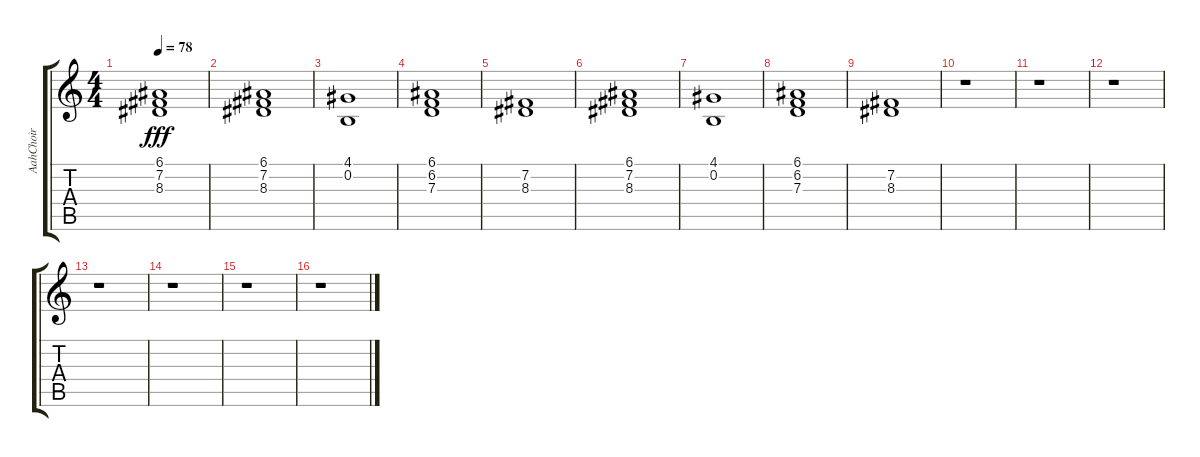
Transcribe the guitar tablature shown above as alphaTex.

\track ("AahChoir" "AahChoir") {instrument pad4choir}
\staff {score tabs}
\tuning (E4 B3 G3 D3 A2 E2) {hide}
\ts (4 4)
\tempo 78
\clef g2
\ks c
(6.1 7.2 8.3).1{dy fff} |
(6.1 7.2 8.3).1 |
(4.1 0.2).1 |
(6.1 6.2 7.3).1 |
(7.2 8.3).1 |
(6.1 7.2 8.3).1 |
(4.1 0.2).1 |
(6.1 6.2 7.3).1 |
(7.2 8.3).1 |
r.1 |
r.1 |
r.1 |
r.1 |
r.1 |
r.1 |
r.1
